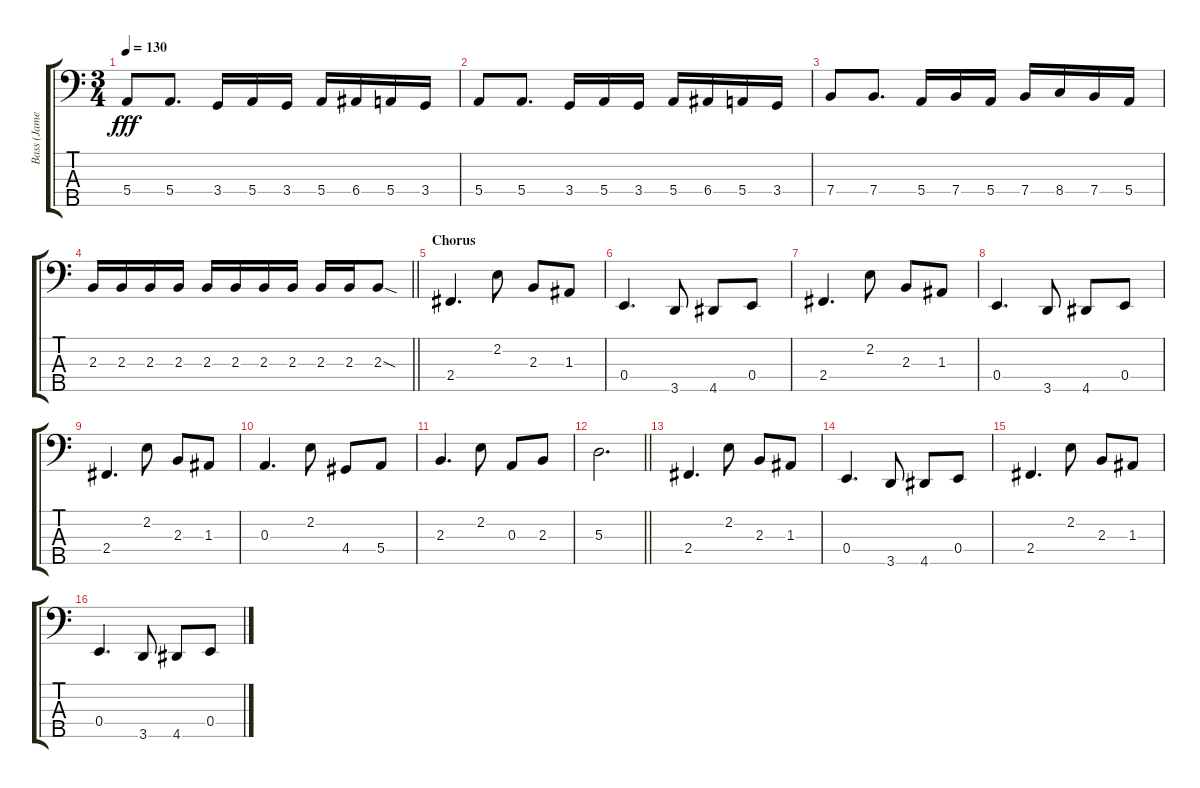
\track ("Bass (James)" "Bass (Jame") {instrument electricbassfinger}
\staff {score tabs}
\tuning (G2 D2 A1 E1 B0) {hide}
\ts (3 4)
\tempo 130
\clef f4
\ks c
5.4.8{dy fff} 5.4.8{d} 3.4.16 5.4.16 3.4.16 5.4.16 6.4.16 5.4.16 3.4.16 |
5.4.8 5.4.8{d} 3.4.16 5.4.16 3.4.16 5.4.16 6.4.16 5.4.16 3.4.16 |
7.4.8 7.4.8{d} 5.4.16 7.4.16 5.4.16 7.4.16 8.4.16 7.4.16 5.4.16 |
\barLineRight lightlight
2.3.16 2.3.16 2.3.16 2.3.16 2.3.16 2.3.16 2.3.16 2.3.16 2.3.16 2.3.16 2.3{sod}.8 |
\section ("" "Chorus")
2.4.4{d} 2.2.8 2.3.8 1.3.8 |
0.4.4{d} 3.5.8 4.5.8 0.4.8 |
2.4.4{d} 2.2.8 2.3.8 1.3.8 |
0.4.4{d} 3.5.8 4.5.8 0.4.8 |
2.4.4{d} 2.2.8 2.3.8 1.3.8 |
0.3.4{d} 2.2.8 4.4.8 5.4.8 |
2.3.4{d} 2.2.8 0.3.8 2.3.8 |
\barLineRight lightlight
5.3.2{d} |
2.4.4{d} 2.2.8 2.3.8 1.3.8 |
0.4.4{d} 3.5.8 4.5.8 0.4.8 |
2.4.4{d} 2.2.8 2.3.8 1.3.8 |
0.4.4{d} 3.5.8 4.5.8 0.4.8
